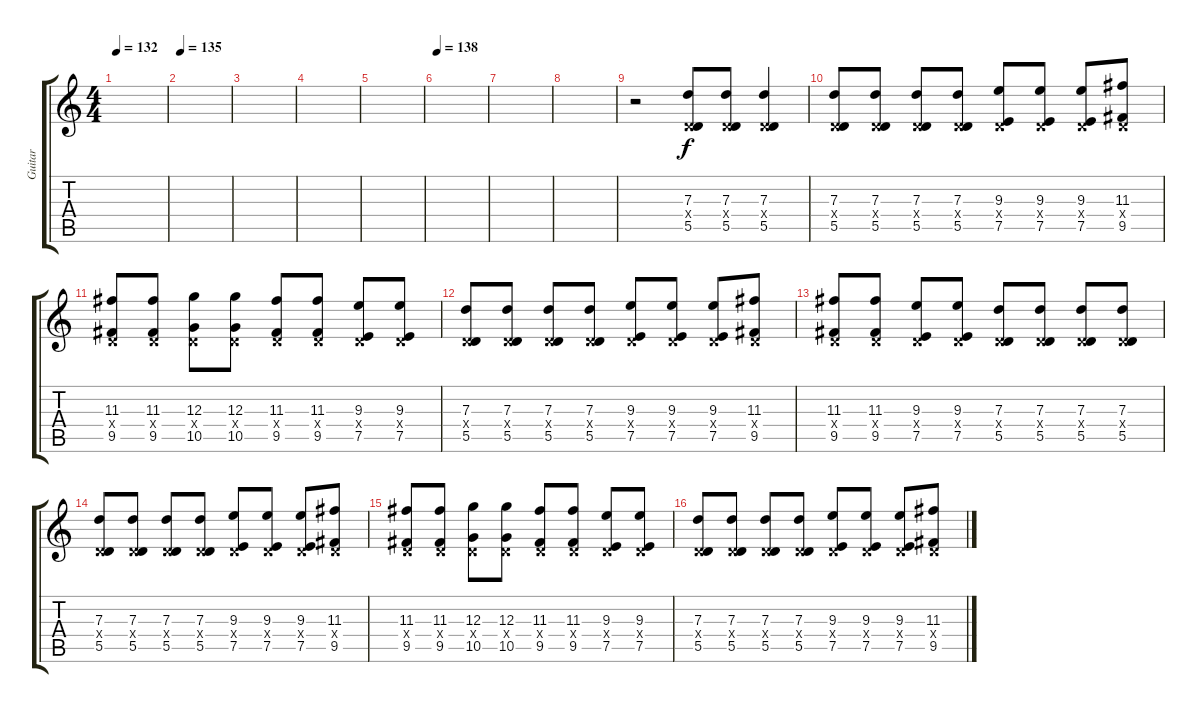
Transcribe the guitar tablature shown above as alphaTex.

\track ("Guitar" "Guitar") {instrument distortionguitar}
\staff {score tabs}
\tuning (E4 B3 G3 D3 A2 E2) {hide}
\ts (4 4)
\tempo 132
\clef g2
\ks c
|
\tempo 135
|
|
|
|
\tempo 138
|
|
|
r.2 (7.3 0.4{x} 5.5).8 (7.3 0.4{x} 5.5).8 (7.3 0.4{x} 5.5).4 |
(7.3 0.4{x} 5.5).8 (7.3 0.4{x} 5.5).8 (7.3 0.4{x} 5.5).8 (7.3 0.4{x} 5.5).8 (9.3 0.4{x} 7.5).8 (9.3 0.4{x} 7.5).8 (9.3 0.4{x} 7.5).8 (11.3 0.4{x} 9.5).8 |
(11.3 0.4{x} 9.5).8 (11.3 0.4{x} 9.5).8 (12.3 0.4{x} 10.5).8 (12.3 0.4{x} 10.5).8 (11.3 0.4{x} 9.5).8 (11.3 0.4{x} 9.5).8 (9.3 0.4{x} 7.5).8 (9.3 0.4{x} 7.5).8 |
(7.3 0.4{x} 5.5).8 (7.3 0.4{x} 5.5).8 (7.3 0.4{x} 5.5).8 (7.3 0.4{x} 5.5).8 (9.3 0.4{x} 7.5).8 (9.3 0.4{x} 7.5).8 (9.3 0.4{x} 7.5).8 (11.3 0.4{x} 9.5).8 |
(11.3 0.4{x} 9.5).8 (11.3 0.4{x} 9.5).8 (9.3 0.4{x} 7.5).8 (9.3 0.4{x} 7.5).8 (7.3 0.4{x} 5.5).8 (7.3 0.4{x} 5.5).8 (7.3 0.4{x} 5.5).8 (7.3 0.4{x} 5.5).8 |
(7.3 0.4{x} 5.5).8 (7.3 0.4{x} 5.5).8 (7.3 0.4{x} 5.5).8 (7.3 0.4{x} 5.5).8 (9.3 0.4{x} 7.5).8 (9.3 0.4{x} 7.5).8 (9.3 0.4{x} 7.5).8 (11.3 0.4{x} 9.5).8 |
(11.3 0.4{x} 9.5).8 (11.3 0.4{x} 9.5).8 (12.3 0.4{x} 10.5).8 (12.3 0.4{x} 10.5).8 (11.3 0.4{x} 9.5).8 (11.3 0.4{x} 9.5).8 (9.3 0.4{x} 7.5).8 (9.3 0.4{x} 7.5).8 |
(7.3 0.4{x} 5.5).8 (7.3 0.4{x} 5.5).8 (7.3 0.4{x} 5.5).8 (7.3 0.4{x} 5.5).8 (9.3 0.4{x} 7.5).8 (9.3 0.4{x} 7.5).8 (9.3 0.4{x} 7.5).8 (11.3 0.4{x} 9.5).8
